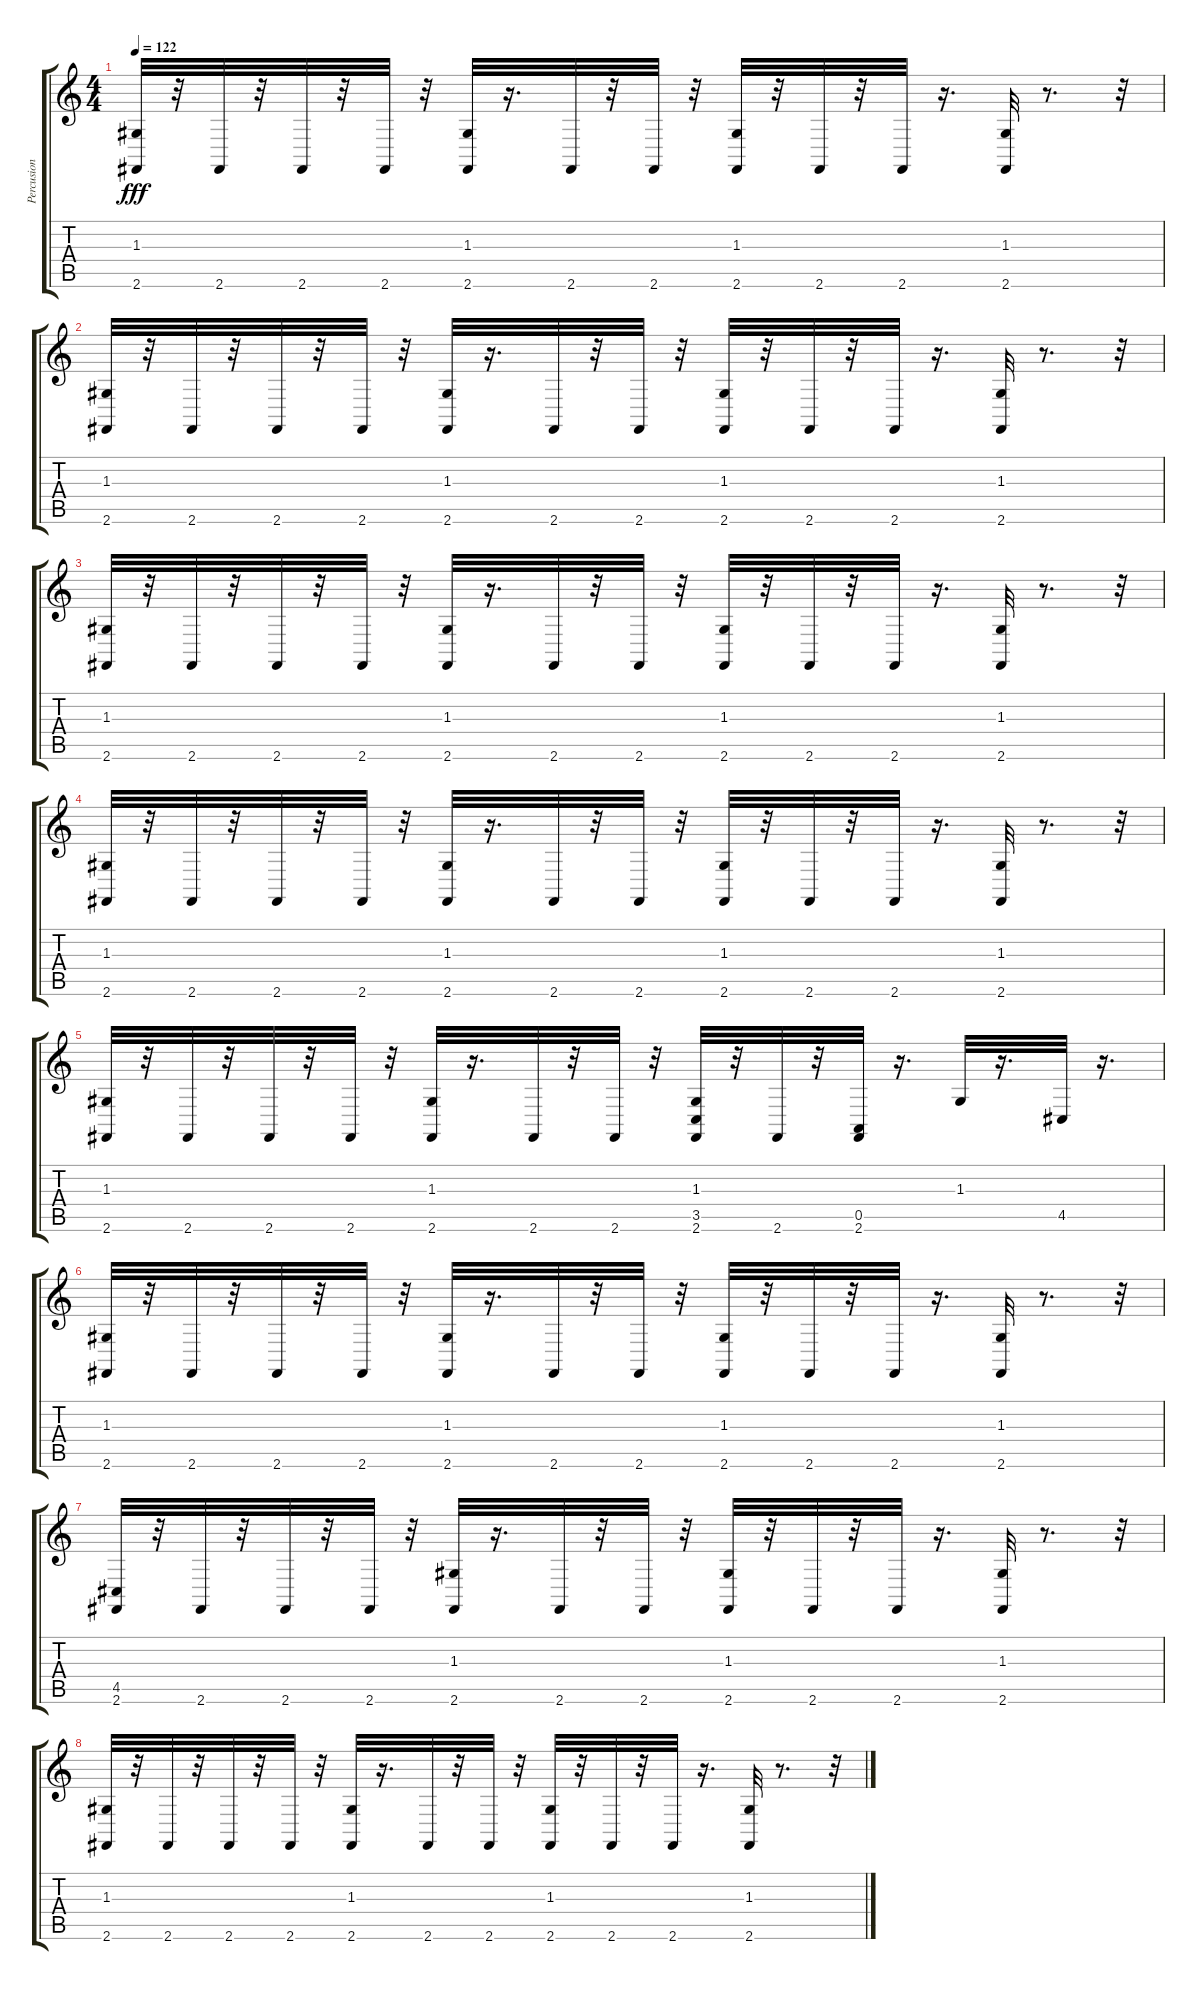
\track ("Percusion" "Percusion") {instrument synthdrum}
\staff {score tabs}
\tuning (E4 B3 G3 D3 A2 E2) {hide}
\ts (4 4)
\tempo 122
\clef g2
\ks c
(1.3 2.6).32{dy fff} r.32 2.6.32 r.32 2.6.32 r.32 2.6.32 r.32 (1.3 2.6).32 r.16{d} 2.6.32 r.32 2.6.32 r.32 (1.3 2.6).32 r.32 2.6.32 r.32 2.6.32 r.16{d} (1.3 2.6).32 r.8{d} r.32 |
(1.3 2.6).32 r.32 2.6.32 r.32 2.6.32 r.32 2.6.32 r.32 (1.3 2.6).32 r.16{d} 2.6.32 r.32 2.6.32 r.32 (1.3 2.6).32 r.32 2.6.32 r.32 2.6.32 r.16{d} (1.3 2.6).32 r.8{d} r.32 |
(1.3 2.6).32 r.32 2.6.32 r.32 2.6.32 r.32 2.6.32 r.32 (1.3 2.6).32 r.16{d} 2.6.32 r.32 2.6.32 r.32 (1.3 2.6).32 r.32 2.6.32 r.32 2.6.32 r.16{d} (1.3 2.6).32 r.8{d} r.32 |
(1.3 2.6).32 r.32 2.6.32 r.32 2.6.32 r.32 2.6.32 r.32 (1.3 2.6).32 r.16{d} 2.6.32 r.32 2.6.32 r.32 (1.3 2.6).32 r.32 2.6.32 r.32 2.6.32 r.16{d} (1.3 2.6).32 r.8{d} r.32 |
(1.3 2.6).32 r.32 2.6.32 r.32 2.6.32 r.32 2.6.32 r.32 (1.3 2.6).32 r.16{d} 2.6.32 r.32 2.6.32 r.32 (1.3 3.5 2.6).32 r.32 2.6.32 r.32 (0.5 2.6).32 r.16{d} 1.3.32 r.16{d} 4.5.32 r.16{d} |
(1.3 2.6).32 r.32 2.6.32 r.32 2.6.32 r.32 2.6.32 r.32 (1.3 2.6).32 r.16{d} 2.6.32 r.32 2.6.32 r.32 (1.3 2.6).32 r.32 2.6.32 r.32 2.6.32 r.16{d} (1.3 2.6).32 r.8{d} r.32 |
(4.5 2.6).32 r.32 2.6.32 r.32 2.6.32 r.32 2.6.32 r.32 (1.3 2.6).32 r.16{d} 2.6.32 r.32 2.6.32 r.32 (1.3 2.6).32 r.32 2.6.32 r.32 2.6.32 r.16{d} (1.3 2.6).32 r.8{d} r.32 |
(1.3 2.6).32 r.32 2.6.32 r.32 2.6.32 r.32 2.6.32 r.32 (1.3 2.6).32 r.16{d} 2.6.32 r.32 2.6.32 r.32 (1.3 2.6).32 r.32 2.6.32 r.32 2.6.32 r.16{d} (1.3 2.6).32 r.8{d} r.32
